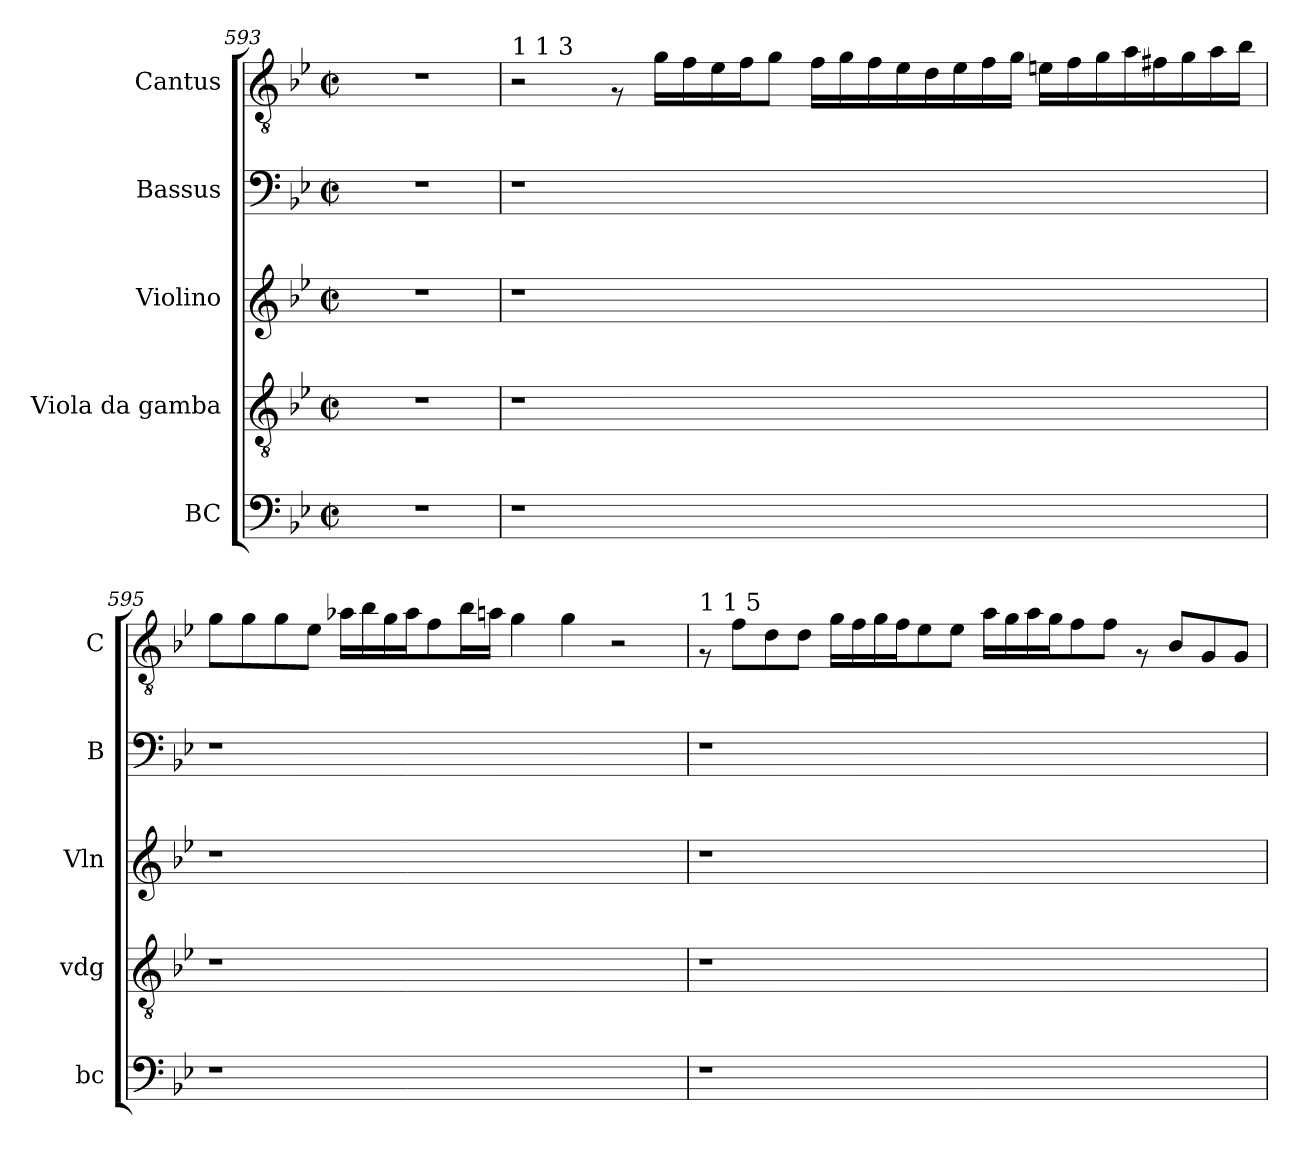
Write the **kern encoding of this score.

**kern	**kern	**kern	**kern	**kern
*part5	*part4	*part3	*part2	*part1
*staff5	*staff4	*staff3	*staff2	*staff1
*I"BC	*I"Viola da gamba	*I"Violino	*I"Bassus	*I"Cantus
*I'bc	*I'vdg	*I'Vln	*I'B	*I'C
*clefF4	*clefGv2	*clefG2	*clefF4	*clefGv2
*k[b-e-]	*k[b-e-]	*k[b-e-]	*k[b-e-]	*k[b-e-]
*B-:	*B-:	*B-:	*B-:	*B-:
*M2/2	*M2/2	*M2/2	*M2/2	*M2/2
*met(c|)	*met(c|)	*met(c|)	*met(c|)	*met(c|)
=593	=593	=593	=593	=593
1r	1r	1r	1r	1r
!!LO:PB:g=z
=594	=594	=594	=594	=594
!	!	!	!	!LO:TX:a:t=1 1 3
1r	1r	1r	1r	2r
.	.	.	.	8rF
.	.	.	.	16g\LL
.	.	.	.	16f\
.	.	.	.	16e-\
.	.	.	.	16f\J
.	.	.	.	8g\J
1ryy	1ryy	1ryy	1ryy	16f\LL
.	.	.	.	16g\
.	.	.	.	16f\
.	.	.	.	16e-\
.	.	.	.	16d\
.	.	.	.	16e-\
.	.	.	.	16f\
.	.	.	.	16g\JJ
.	.	.	.	16en\LL
.	.	.	.	16f\
.	.	.	.	16g\
.	.	.	.	16a\
.	.	.	.	16f#X\
.	.	.	.	16g\
.	.	.	.	16a\
.	.	.	.	16b-\JJ
=595	=595	=595	=595	=595
1r	1r	1r	1r	8g\L
.	.	.	.	8g\
.	.	.	.	8g\
.	.	.	.	8e-\J
.	.	.	.	16a-X\LL
.	.	.	.	16b-\
.	.	.	.	16g\
.	.	.	.	16a-\J
.	.	.	.	8f\
.	.	.	.	16b-\L
.	.	.	.	16an\JJ
1ryy	1ryy	1ryy	1ryy	4g\
.	.	.	.	4g\
.	.	.	.	2r
!!LO:LB:g=z
=596	=596	=596	=596	=596
!	!	!	!	!LO:TX:a:t=1 1 5
1r	1r	1r	1r	8rF
.	.	.	.	8f\L
.	.	.	.	8d\
.	.	.	.	8d\J
.	.	.	.	16g\LL
.	.	.	.	16f\
.	.	.	.	16g\
.	.	.	.	16f\J
.	.	.	.	8e-\
.	.	.	.	8e-\J
1ryy	1ryy	1ryy	1ryy	16a\LL
.	.	.	.	16g\
.	.	.	.	16a\
.	.	.	.	16g\J
.	.	.	.	8f\
.	.	.	.	8f\J
.	.	.	.	8rF
.	.	.	.	8B-/L
.	.	.	.	8G/
.	.	.	.	8G/J
=	=	=	=	=
*-	*-	*-	*-	*-
